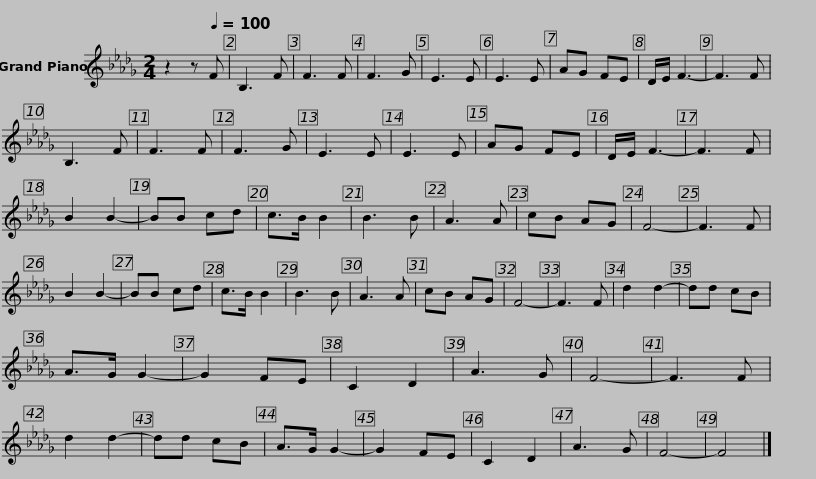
X:1
L:1/8
M:2/4
I:linebreak $
K:Db
V:1 treble
V:1
 z2 z[Q:1/4=100] F | B,3 F | F3 F | F3 G | E3 E | %5
 E3 E | AG FE | D/E/ F3- | F3 F | B,3 F | %10
 F3 F | F3 G |$ E3 E | E3 E | AG FE | %15
 D/E/ F3- | F3 F | B2 B2- | BB cd | c>B B2 | %20
 B3 B | A3 A | cB AG | F4- | F3 F |$ %25
 B2 B2- | BB cd | c>B B2 | B3 B | A3 A | %30
 cB AG | F4- | F3 F | d2 d2- | dd cB | %35
 A>G G2- | G2 FE | C2 D2 |$ A3 G | F4- | %40
 F3 F | d2 d2- | dd cB | A>G G2- | G2 FE | %45
 C2 D2 | A3 G | F4- | F4 |] %49
